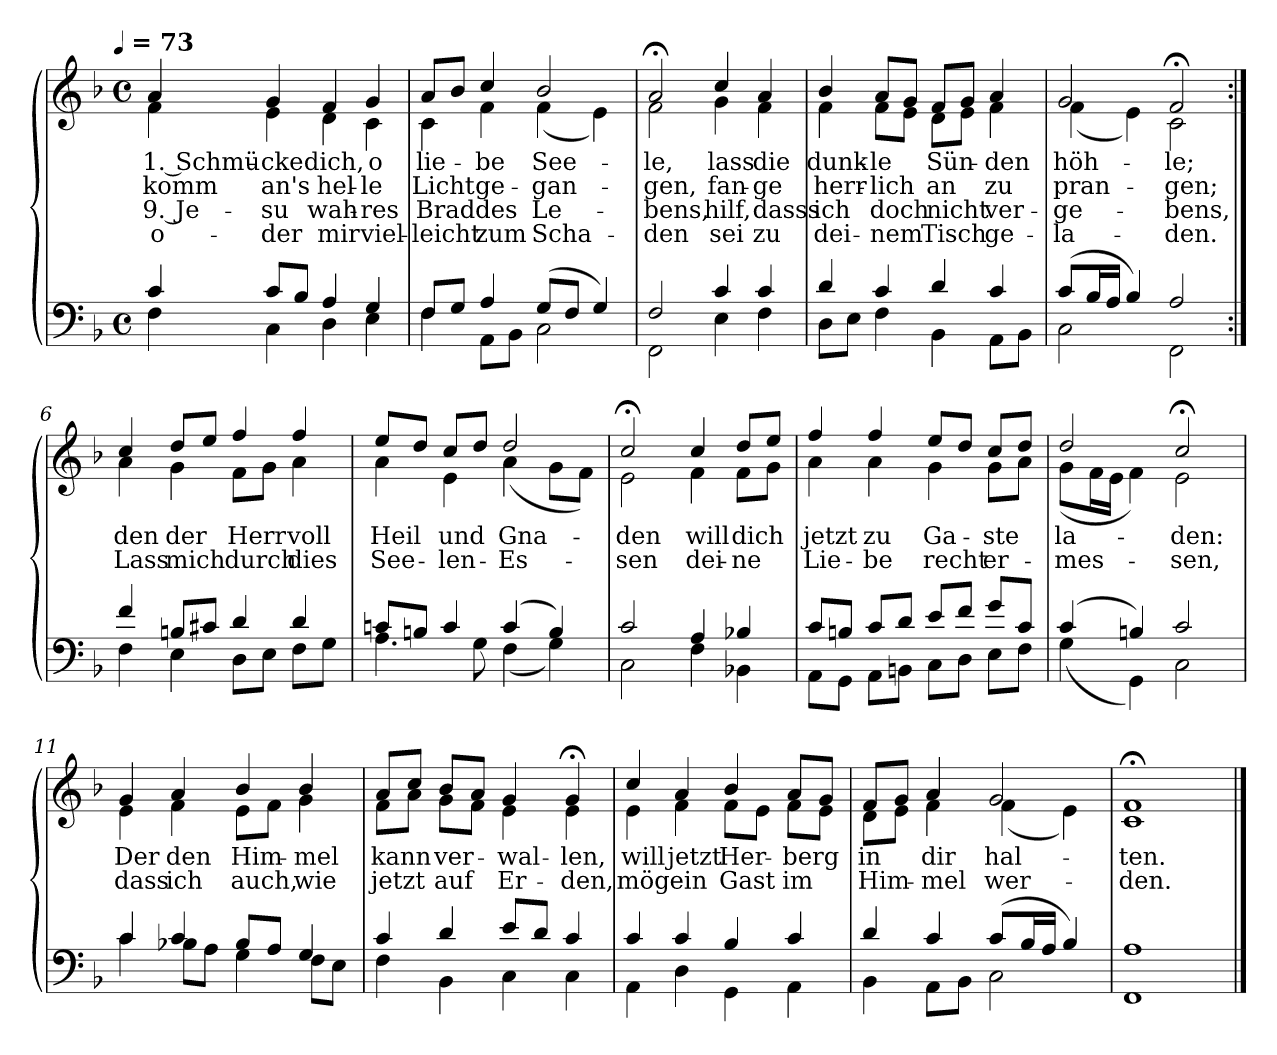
**kern	**kern	**text	**text	**text	**text	**dynam
*part1	*part1	*part1	*part1	*part1	*part1	*part1
*staff2	*staff1	*staff1	*staff1	*staff1	*staff1	*staff1/2
*clefF4	*clefG2	*	*	*	*	*
*k[b-]	*k[b-]	*	*	*	*	*
!!LO:TX:omd:t=[quarter] = 73
*M4/4	*M4/4	*	*	*	*	*
*met(c)	*met(c)	*	*	*	*	*
*MM73	*MM73	*	*	*	*	*
=1	=1	=1	=1	=1	=1	=1
*^	*^	*	*	*	*	*
4c	4F	4a	4f	1. Schmü-	komm	9. Je-	o-	.
8cL	4C	4g	4e	-cke	an's	-su	-der	.
8B-J	.	.	.	.	.	.	.	.
4A	4D	4f	4d	dich,	hel-	wah-	mir	.
4G	4E	4g	4c	o	-le	-res	viel-	.
=2	=2	=2	=2	=2	=2	=2	=2	=2
8FL	4F	8aL	4c	lie-	Licht	Brad	-leicht	.
8GJ	.	8b-J	.	.	.	.	.	.
4A	8AAL	4cc	4f	-be	ge-	des	zum	.
.	8BB-J	.	.	.	.	.	.	.
(8GL	2C	2b-	(4f	See-	-gan-	Le-	Scha-	.
8FJ	.	.	.	.	.	.	.	.
4G)	.	.	4e)	.	.	.	.	.
=3	=3	=3	=3	=3	=3	=3	=3	=3
2F	2FF	2a;<	2f	-le,	-gen,	-bens,	-den	.
4c	4E	4cc	4g	lass	fan-	hilf,	sei	.
4c	4F	4a	4f	die	-ge	dasss	zu	.
=4	=4	=4	=4	=4	=4	=4	=4	=4
4d	8DL	4b-	4f	dunk-	herr-	ich	dei-	.
.	8EJ	.	.	.	.	.	.	.
4c	4F	8aL	8fL	-le	-lich	doch	-nem	.
.	.	8gJ	8eJ	.	.	.	.	.
4d	4BB-	8fL	8dL	Sün-	an	nicht	Tisch	.
.	.	8gJ	8eJ	.	.	.	.	.
4c	8AAL	4a	4f	-den	zu	ver-	ge-	.
.	8BB-J	.	.	.	.	.	.	.
=5	=5	=5	=5	=5	=5	=5	=5	=5
*	*	*MM70	*	*	*	*	*	*
(8cL	2C	2g	(4f	höh-	pran-	-ge-	-la-	.
16B-L	.	.	.	.	.	.	.	.
16AJJ	.	.	.	.	.	.	.	.
4B-)	.	.	4e)	.	.	.	.	.
2A	2FF	2f;<	2c	-le;	-gen;	-bens,	-den.	.
!!LO:LB:g=z	!!
=6:|!	=6:|!	=6:|!	=6:|!	=6:|!	=6:|!	=6:|!	=6:|!	=6:|!
4f	4F	4cc	4a	den	Lass	.	.	.
8BnL	4E	8ddL	4g	der	mich	.	.	.
8c#XJ	.	8eeJ	.	.	.	.	.	.
4d	8DL	4ff	8fL	Herr	durch	.	.	.
.	8EJ	.	8gJ	.	.	.	.	.
4d	8FL	4ff	4a	voll	dies	.	.	.
.	8GJ	.	.	.	.	.	.	.
=7	=7	=7	=7	=7	=7	=7	=7	=7
8cnL	4.A	8eeL	4a	Heil	See-	.	.	.
8BnJ	.	8ddJ	.	.	.	.	.	.
4c	.	8ccL	4e	und	-len-	.	.	.
.	8G	8ddJ	.	.	.	.	.	.
(4c	(4F	2dd	(4a	Gna-	-Es-	.	.	.
4B)	4G)	.	8gL	.	.	.	.	.
.	.	.	8fJ)	.	.	.	.	.
=8	=8	=8	=8	=8	=8	=8	=8	=8
2c	2C	2cc;<	2e	-den	-sen	.	.	.
4A	4F	4cc	4f	will	dei-	.	.	.
4B-X	4BB-X	8ddL	8fL	dich	-ne	.	.	.
.	.	8eeJ	8gJ	.	.	.	.	.
=9	=9	=9	=9	=9	=9	=9	=9	=9
8cL	8AAL	4ff	4a	jetzt	Lie-	.	.	.
8BnJ	8GGJ	.	.	.	.	.	.	.
8cL	8AAL	4ff	4a	zu	-be	.	.	.
8dJ	8BBnJ	.	.	.	.	.	.	.
8eL	8CL	8eeL	4g	Ga-	recht	.	.	.
8fJ	8DJ	8ddJ	.	.	.	.	.	.
8gL	8EL	8ccL	8gL	-ste	er-	.	.	.
8cJ	8FJ	8ddJ	8aJ	.	.	.	.	.
=10	=10	=10	=10	=10	=10	=10	=10	=10
(4c	(4G	2dd	(8gL	la-	-mes-	.	.	.
.	.	.	16fL	.	.	.	.	.
.	.	.	16eJJ	.	.	.	.	.
4Bn)	4GG)	.	4f)	.	.	.	.	.
2c	2C	2cc;<	2e	-den:	-sen,	.	.	.
!!LO:LB:g=z	!!
=11	=11	=11	=11	=11	=11	=11	=11	=11
4c	4c	4g	4e	Der	dass	.	.	.
4c	8B-XL	4a	4f	den	ich	.	.	.
.	8AJ	.	.	.	.	.	.	.
8B-L	4G	4b-	8eL	Him-	auch,	.	.	.
8AJ	.	.	8fJ	.	.	.	.	.
4G	8FL	4b-	4g	-mel	wie	.	.	.
.	8EJ	.	.	.	.	.	.	.
=12	=12	=12	=12	=12	=12	=12	=12	=12
4c	4F	8aL	8fL	kann	jetzt	.	.	.
.	.	8ccJ	8aJ	.	.	.	.	.
4d	4BB-	8b-L	8gL	ver-	auf	.	.	.
.	.	8aJ	8fJ	.	.	.	.	.
8eL	4C	4g	4e	-wal-	Er-	.	.	.
8dJ	.	.	.	.	.	.	.	.
4c	4C	4g;<	4e	-len,	-den,	.	.	.
=13	=13	=13	=13	=13	=13	=13	=13	=13
4c	4AA	4cc	4e	will	mög	.	.	.
4c	4D	4a	4f	jetzt	ein	.	.	.
4B-	4GG	4b-	8fL	Her-	Gast	.	.	.
.	.	.	8eJ	.	.	.	.	.
4c	4AA	8aL	8fL	-berg	im	.	.	.
.	.	8gJ	8eJ	.	.	.	.	.
=14	=14	=14	=14	=14	=14	=14	=14	=14
*	*	*MM68	*	*	*	*	*	*
4d	4BB-	8fL	8dL	in	Him-	.	.	.
.	.	8gJ	8eJ	.	.	.	.	.
4c	8AAL	4a	4f	dir	-mel	.	.	♩ = 66
.	8BB-J	.	.	.	.	.	.	.
(8cL	2C	2g	(4f	hal-	wer-	.	.	♩ = 63
16B-L	.	.	.	.	.	.	.	.
16AJJ	.	.	.	.	.	.	.	.
4B-)	.	.	4e)	.	.	.	.	.
=15	=15	=15	=15	=15	=15	=15	=15	=15
1A	1FF	1f;<	1c	-ten.	-den.	.	.	.
*v	*v	*	*	*	*	*	*	*
*	*v	*v	*	*	*	*	*
==	==	==	==	==	==	==
*-	*-	*-	*-	*-	*-	*-
